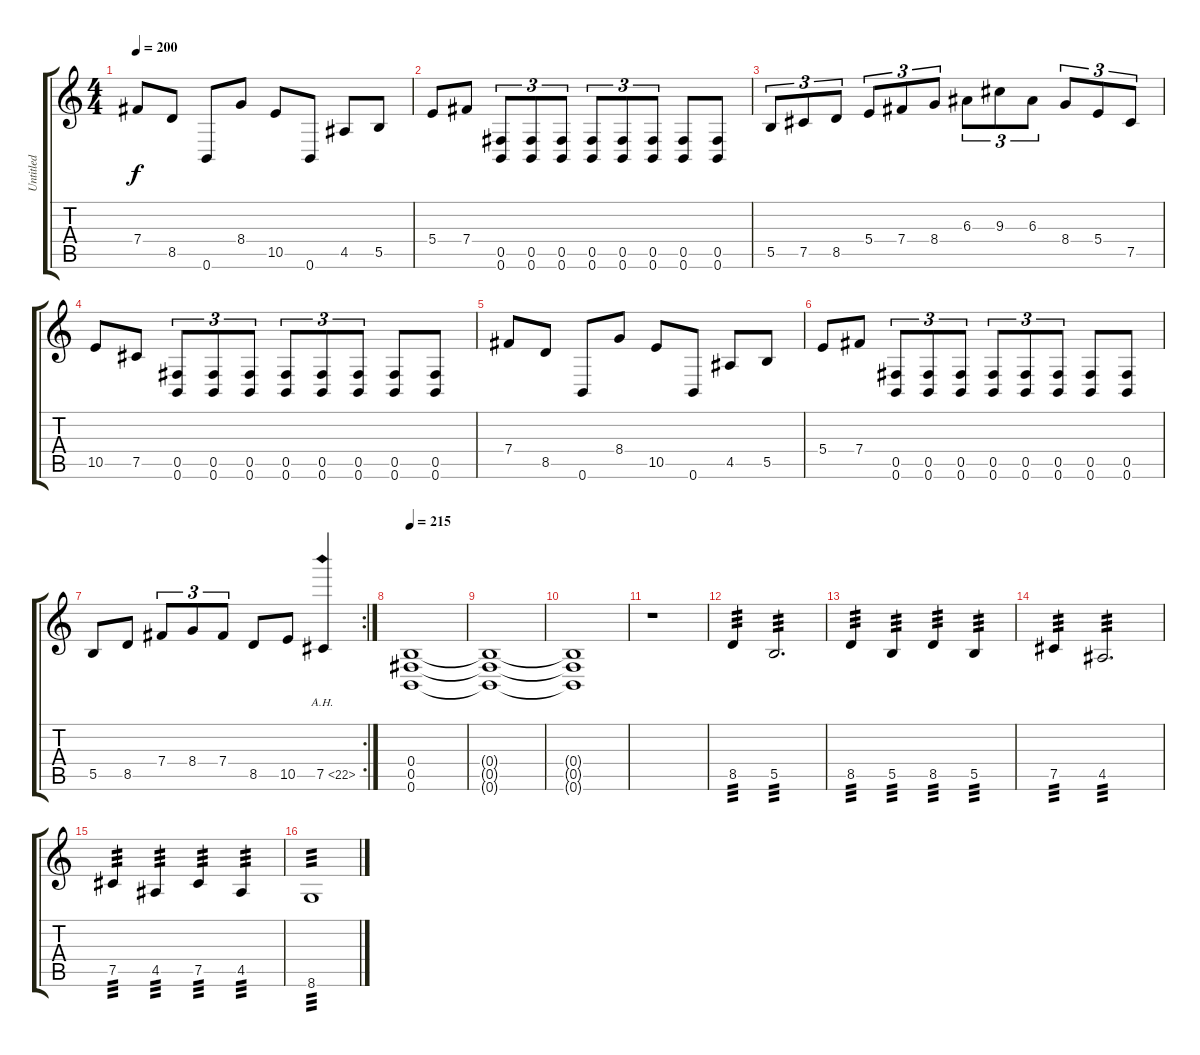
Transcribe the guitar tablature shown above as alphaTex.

\track ("Untitled" "Untitled") {instrument distortionguitar}
\staff {score tabs}
\tuning (Db4 Ab3 E3 B2 Gb2 B1) {hide}
\ts (4 4)
\tempo 200
\clef g2
\ks c
7.4.8{dy f} 8.5.8 0.6.8 8.4.8 10.5.8 0.6.8 4.5.8 5.5.8 |
5.4.8 7.4.8 (0.5 0.6).8{tu (3 2)} (0.5 0.6).8{tu (3 2)} (0.5 0.6).8{tu (3 2)} (0.5 0.6).8{tu (3 2)} (0.5 0.6).8{tu (3 2)} (0.5 0.6).8{tu (3 2)} (0.5 0.6).8 (0.5 0.6).8 |
5.5.8{tu (3 2)} 7.5.8{tu (3 2)} 8.5.8{tu (3 2)} 5.4.8{tu (3 2)} 7.4.8{tu (3 2)} 8.4.8{tu (3 2)} 6.3.8{tu (3 2)} 9.3.8{tu (3 2)} 6.3.8{tu (3 2)} 8.4.8{tu (3 2)} 5.4.8{tu (3 2)} 7.5.8{tu (3 2)} |
10.5.8 7.5.8 (0.5 0.6).8{tu (3 2)} (0.5 0.6).8{tu (3 2)} (0.5 0.6).8{tu (3 2)} (0.5 0.6).8{tu (3 2)} (0.5 0.6).8{tu (3 2)} (0.5 0.6).8{tu (3 2)} (0.5 0.6).8 (0.5 0.6).8 |
7.4.8 8.5.8 0.6.8 8.4.8 10.5.8 0.6.8 4.5.8 5.5.8 |
5.4.8 7.4.8 (0.5 0.6).8{tu (3 2)} (0.5 0.6).8{tu (3 2)} (0.5 0.6).8{tu (3 2)} (0.5 0.6).8{tu (3 2)} (0.5 0.6).8{tu (3 2)} (0.5 0.6).8{tu (3 2)} (0.5 0.6).8 (0.5 0.6).8 |
\rc 2
5.5.8 8.5.8 7.4.8{tu (3 2)} 8.4.8{tu (3 2)} 7.4.8{tu (3 2)} 8.5.8 10.5.8 7.5{ah 15}.4 |
\tempo 215
(0.4 0.5 0.6).1 |
(0.4{t} 0.5{t} 0.6{t}).1 |
(0.4{t} 0.5{t} 0.6{t}).1 |
r.1 |
8.5.4{tp 3} 5.5.2{d tp 3} |
8.5.4{tp 3} 5.5.4{tp 3} 8.5.4{tp 3} 5.5.4{tp 3} |
7.5.4{tp 3} 4.5.2{d tp 3} |
7.5.4{tp 3} 4.5.4{tp 3} 7.5.4{tp 3} 4.5.4{tp 3} |
8.6.1{tp 3}
